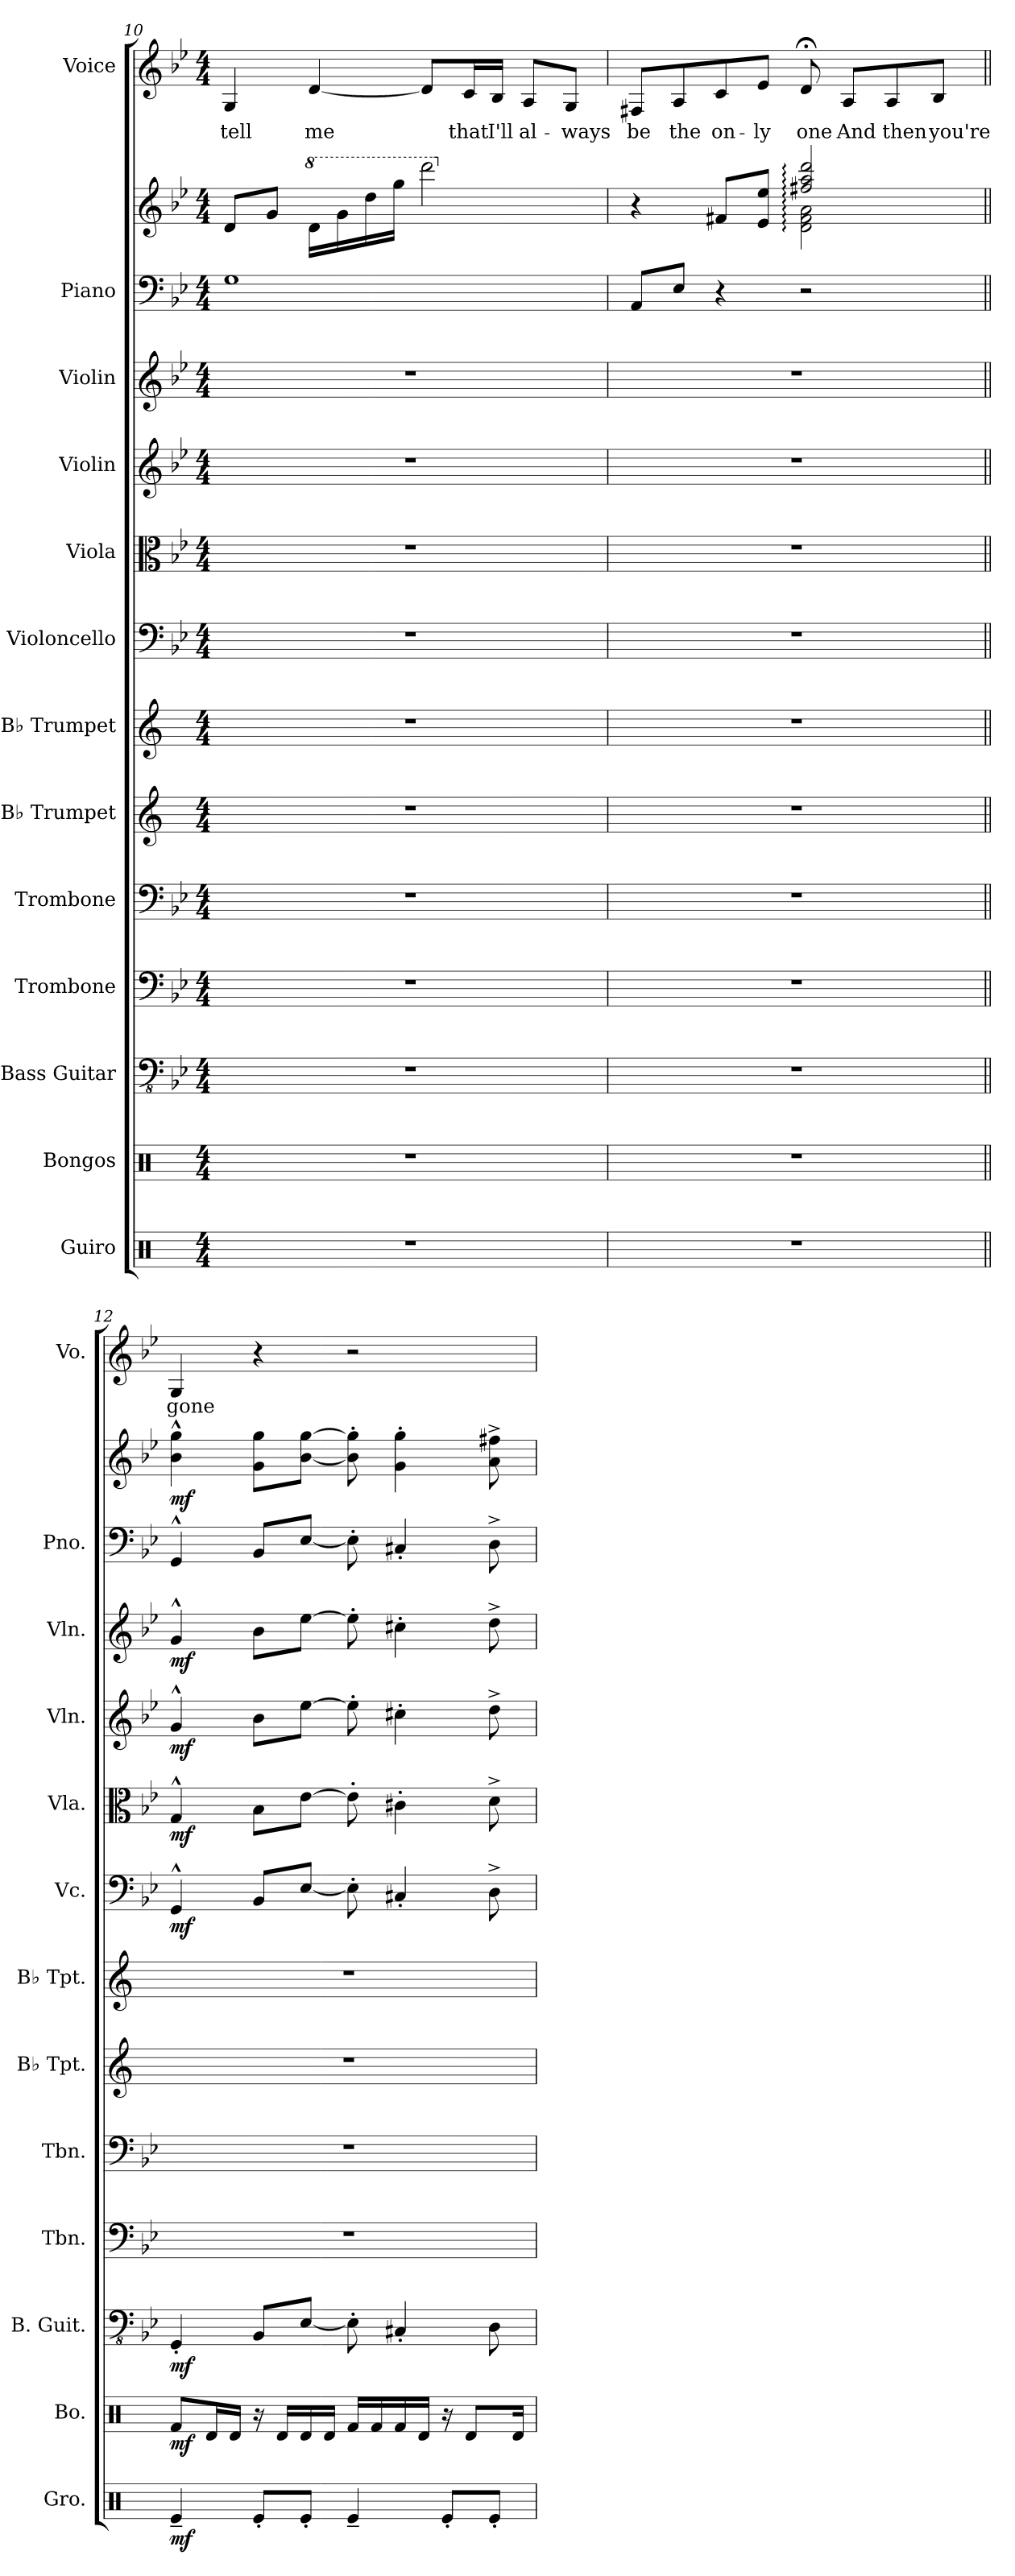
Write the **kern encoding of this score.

**kern	**dynam	**kern	**dynam	**kern	**dynam	**kern	**kern	**kern	**kern	**kern	**dynam	**kern	**dynam	**kern	**dynam	**kern	**dynam	**kern	**kern	**dynam	**kern	**text
*part13	*part13	*part12	*part12	*part11	*part11	*part10	*part9	*part8	*part7	*part6	*part6	*part5	*part5	*part4	*part4	*part3	*part3	*part2	*part2	*part2	*part1	*part1
*staff14	*staff14	*staff13	*staff13	*staff12	*staff12	*staff11	*staff10	*staff9	*staff8	*staff7	*staff7	*staff6	*staff6	*staff5	*staff5	*staff4	*staff4	*staff3	*staff2	*staff2/3	*staff1	*staff1
*I"Guiro	*	*I"Bongos	*	*I"Bass Guitar	*	*I"Trombone	*I"Trombone	*I"B♭ Trumpet	*I"B♭ Trumpet	*I"Violoncello	*	*I"Viola	*	*I"Violin	*	*I"Violin	*	*I"Piano	*	*	*I"Voice	*
*I'Gro.	*	*I'Bo.	*	*I'B. Guit.	*	*I'Tbn.	*I'Tbn.	*I'B♭ Tpt.	*I'B♭ Tpt.	*I'Vc.	*	*I'Vla.	*	*I'Vln.	*	*I'Vln.	*	*I'Pno.	*	*	*I'Vo.	*
*clefX	*	*clefX	*	*clefFv4	*	*clefF4	*clefF4	*clefG2	*clefG2	*clefF4	*	*clefC3	*	*clefG2	*	*clefG2	*	*clefF4	*clefG2	*	*clefG2	*
*	*	*	*	*	*	*	*	*ITrd1c2	*ITrd1c2	*	*	*	*	*	*	*	*	*	*	*	*	*
*k[]	*	*k[]	*	*k[b-e-]	*	*k[b-e-]	*k[b-e-]	*k[b-e-]	*k[b-e-]	*k[b-e-]	*	*k[b-e-]	*	*k[b-e-]	*	*k[b-e-]	*	*k[b-e-]	*k[b-e-]	*	*k[b-e-]	*
*M4/4	*	*M4/4	*	*M4/4	*	*M4/4	*M4/4	*M4/4	*M4/4	*M4/4	*	*M4/4	*	*M4/4	*	*M4/4	*	*M4/4	*M4/4	*	*M4/4	*
*MM80	*	*MM80	*	*MM80	*	*MM80	*MM80	*MM80	*MM80	*MM80	*	*MM80	*	*MM80	*	*MM80	*	*MM80	*MM80	*	*MM80	*
=10	=10	=10	=10	=10	=10	=10	=10	=10	=10	=10	=10	=10	=10	=10	=10	=10	=10	=10	=10	=10	=10	=10
!	!	!	!	!	!	!	!	!	!	!	!	!	!	!	!	!	!	!	!	!	!	!LO:LY:b
1r	.	1r	.	1r	.	1r	1r	1r	1r	1r	.	1r	.	1r	.	1r	.	1G	8d/L	.	4G/	tell
.	.	.	.	.	.	.	.	.	.	.	.	.	.	.	.	.	.	.	8g/J	.	.	.
*	*	*	*	*	*	*	*	*	*	*	*	*	*	*	*	*	*	*	*8va	*	*	*
!	!	!	!	!	!	!	!	!	!	!	!	!	!	!	!	!	!	!	!	!	!	!LO:LY:b
.	.	.	.	.	.	.	.	.	.	.	.	.	.	.	.	.	.	.	16dd\LL	.	[4d/	me
.	.	.	.	.	.	.	.	.	.	.	.	.	.	.	.	.	.	.	16gg\	.	.	.
.	.	.	.	.	.	.	.	.	.	.	.	.	.	.	.	.	.	.	16ddd\	.	.	.
.	.	.	.	.	.	.	.	.	.	.	.	.	.	.	.	.	.	.	16ggg\JJ	.	.	.
.	.	.	.	.	.	.	.	.	.	.	.	.	.	.	.	.	.	.	2dddd\	.	8d/L]	.
!	!	!	!	!	!	!	!	!	!	!	!	!	!	!	!	!	!	!	!	!	!	!LO:LY:b
.	.	.	.	.	.	.	.	.	.	.	.	.	.	.	.	.	.	.	.	.	16c/L	that
!	!	!	!	!	!	!	!	!	!	!	!	!	!	!	!	!	!	!	!	!	!	!LO:LY:b
.	.	.	.	.	.	.	.	.	.	.	.	.	.	.	.	.	.	.	.	.	16B-/JJ	I'll
!	!	!	!	!	!	!	!	!	!	!	!	!	!	!	!	!	!	!	!	!	!	!LO:LY:b
.	.	.	.	.	.	.	.	.	.	.	.	.	.	.	.	.	.	.	.	.	8A/L	al-
!	!	!	!	!	!	!	!	!	!	!	!	!	!	!	!	!	!	!	!	!	!	!LO:LY:b
.	.	.	.	.	.	.	.	.	.	.	.	.	.	.	.	.	.	.	.	.	8G/J	-ways
!!LO:PB:g=z
=11	=11	=11	=11	=11	=11	=11	=11	=11	=11	=11	=11	=11	=11	=11	=11	=11	=11	=11	=11	=11	=11	=11
*	*	*	*	*	*	*	*	*	*	*	*	*	*	*	*	*	*	*	*X8va	*	*	*
*	*	*	*	*	*	*	*	*	*	*	*	*	*	*	*	*	*	*	*	*	*MM70	*
*	*	*	*	*	*	*	*	*	*	*	*	*	*	*	*	*	*	*	*^	*	*	*
!	!	!	!	!	!	!	!	!	!	!	!	!	!	!	!	!	!	!	!	!	!	!	!LO:LY:b
1r	.	1r	.	1r	.	1r	1r	1r	1r	1r	.	1r	.	1r	.	1r	.	8AA/L	4r	2ryy	.	8F#X/L	be
!	!	!	!	!	!	!	!	!	!	!	!	!	!	!	!	!	!	!	!	!	!	!	!LO:LY:b
.	.	.	.	.	.	.	.	.	.	.	.	.	.	.	.	.	.	8E-/J	.	.	.	8A/	the
!	!	!	!	!	!	!	!	!	!	!	!	!	!	!	!	!	!	!	!	!	!	!	!LO:LY:b
.	.	.	.	.	.	.	.	.	.	.	.	.	.	.	.	.	.	4r	8f#X/L	.	.	8c/	on-
!	!	!	!	!	!	!	!	!	!	!	!	!	!	!	!	!	!	!	!	!	!	!	!LO:LY:b
.	.	.	.	.	.	.	.	.	.	.	.	.	.	.	.	.	.	.	8e-/ 8ee-/J	.	.	8e-/J	-ly
*	*	*	*	*	*	*	*	*	*	*	*	*	*	*	*	*	*	*	*	*	*	*MM30	*
!	!	!	!	!	!	!	!	!	!	!	!	!	!	!	!	!	!	!	!	!	!	!	!LO:LY:b
.	.	.	.	.	.	.	.	.	.	.	.	.	.	.	.	.	.	2r	2ff#X/: 2aa/: 2ddd/:	2d\: 2f#\: 2a\:	.	8d;<Z/	one
*	*	*	*	*	*	*	*	*	*	*	*	*	*	*	*	*	*	*	*	*	*	*MM126	*
!	!	!	!	!	!	!	!	!	!	!	!	!	!	!	!	!	!	!	!	!	!	!	!LO:LY:b
.	.	.	.	.	.	.	.	.	.	.	.	.	.	.	.	.	.	.	.	.	.	8A/L	And
!	!	!	!	!	!	!	!	!	!	!	!	!	!	!	!	!	!	!	!	!	!	!	!LO:LY:b
.	.	.	.	.	.	.	.	.	.	.	.	.	.	.	.	.	.	.	.	.	.	8A/	then
!	!	!	!	!	!	!	!	!	!	!	!	!	!	!	!	!	!	!	!	!	!	!	!LO:LY:b
.	.	.	.	.	.	.	.	.	.	.	.	.	.	.	.	.	.	.	.	.	.	8B-/J	you're
*	*	*	*	*	*	*	*	*	*	*	*	*	*	*	*	*	*	*	*v	*v	*	*	*
=12||	=12||	=12||	=12||	=12||	=12||	=12||	=12||	=12||	=12||	=12||	=12||	=12||	=12||	=12||	=12||	=12||	=12||	=12||	=12||	=12||	=12||	=12||
!!LO:REH:place=s1:a:B:fs=14:t=12
*	*	*	*	*	*	*	*	*	*	*	*	*	*	*	*	*	*	*	*	*	*MM126	*
!	!LO:DY:b	!	!LO:DY:b	!	!LO:DY:b	!	!	!	!	!	!LO:DY:b	!	!LO:DY:b	!	!LO:DY:b	!	!LO:DY:b	!	!	!LO:DY:b	!	!LO:LY:b
4Re~/	mf	8Rf/L	mf	4GGG'/	mf	1r	1r	1r	1r	4GG^^/	mf	4G^^/	mf	4g^^/	mf	4g^^/	mf	4GG^^/	4b-\^^ 4gg\^^	mf	4G/	gone
.	.	16Rd/L	.	.	.	.	.	.	.	.	.	.	.	.	.	.	.	.	.	.	.	.
.	.	16Rd/JJ	.	.	.	.	.	.	.	.	.	.	.	.	.	.	.	.	.	.	.	.
8Re'/L	.	16r	.	8BBB-/L	.	.	.	.	.	8BB-/L	.	8B-\L	.	8b-\L	.	8b-\L	.	8BB-/L	8g\ 8gg\L	.	4r	.
.	.	16Rd/LL	.	.	.	.	.	.	.	.	.	.	.	.	.	.	.	.	.	.	.	.
8Re'/J	.	16Rd/	.	[8EE-/J	.	.	.	.	.	[8E-/J	.	[8e-\J	.	[8ee-\J	.	[8ee-\J	.	[8E-/J	[8b-\ [8gg\J	.	.	.
.	.	16Rd/JJ	.	.	.	.	.	.	.	.	.	.	.	.	.	.	.	.	.	.	.	.
4Re~/	.	16Rf/LL	.	8EE-'\]	.	.	.	.	.	8E-'\]	.	8e-'\]	.	8ee-'\]	.	8ee-'\]	.	8E-'\]	8b-\]' 8gg\]'	.	2r	.
.	.	16Rf/	.	.	.	.	.	.	.	.	.	.	.	.	.	.	.	.	.	.	.	.
.	.	16Rf/	.	4CC#X'/	.	.	.	.	.	4C#X'/	.	4c#X'\	.	4cc#X'\	.	4cc#X'\	.	4C#X'/	4g\' 4gg\'	.	.	.
.	.	16Rd/JJ	.	.	.	.	.	.	.	.	.	.	.	.	.	.	.	.	.	.	.	.
8Re'/L	.	16r	.	.	.	.	.	.	.	.	.	.	.	.	.	.	.	.	.	.	.	.
.	.	8Rd/L	.	.	.	.	.	.	.	.	.	.	.	.	.	.	.	.	.	.	.	.
8Re'/J	.	.	.	8DD\	.	.	.	.	.	8D^\	.	8d^\	.	8dd^\	.	8dd^\	.	8D^\	8a\^ 8ff#X\^	.	.	.
.	.	16Rd/Jk	.	.	.	.	.	.	.	.	.	.	.	.	.	.	.	.	.	.	.	.
=	=	=	=	=	=	=	=	=	=	=	=	=	=	=	=	=	=	=	=	=	=	=
*-	*-	*-	*-	*-	*-	*-	*-	*-	*-	*-	*-	*-	*-	*-	*-	*-	*-	*-	*-	*-	*-	*-
